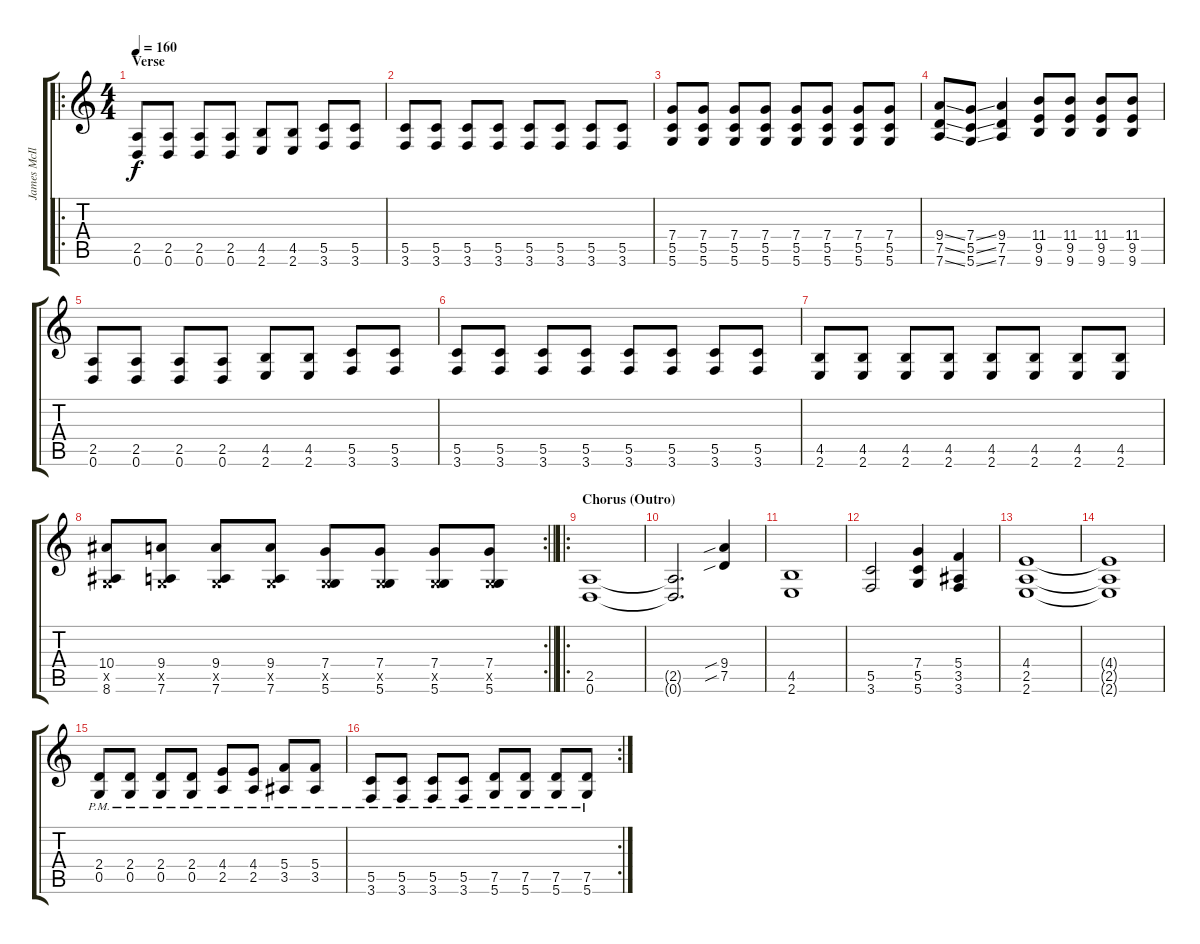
\track ("James McIlroy" "James McIl") {instrument distortionguitar}
\staff {score tabs}
\tuning (D4 A3 F3 C3 G2 D2) {hide}
\ro
\ts (4 4)
\section ("" "Verse")
\tempo 160
\clef g2
\ks c
(2.5 0.6).8{dy f} (2.5 0.6).8 (2.5 0.6).8 (2.5 0.6).8 (4.5 2.6).8 (4.5 2.6).8 (5.5 3.6).8 (5.5 3.6).8 |
(5.5 3.6).8 (5.5 3.6).8 (5.5 3.6).8 (5.5 3.6).8 (5.5 3.6).8 (5.5 3.6).8 (5.5 3.6).8 (5.5 3.6).8 |
(7.4 5.5 5.6).8 (7.4 5.5 5.6).8 (7.4 5.5 5.6).8 (7.4 5.5 5.6).8 (7.4 5.5 5.6).8 (7.4 5.5 5.6).8 (7.4 5.5 5.6).8 (7.4 5.5 5.6).8 |
(9.4{ss} 7.5{ss} 7.6{ss}).8 (7.4{ss} 5.5{ss} 5.6{ss}).8 (9.4 7.5 7.6).4 (11.4 9.5 9.6).8 (11.4 9.5 9.6).8 (11.4 9.5 9.6).8 (11.4 9.5 9.6).8 |
(2.5 0.6).8 (2.5 0.6).8 (2.5 0.6).8 (2.5 0.6).8 (4.5 2.6).8 (4.5 2.6).8 (5.5 3.6).8 (5.5 3.6).8 |
(5.5 3.6).8 (5.5 3.6).8 (5.5 3.6).8 (5.5 3.6).8 (5.5 3.6).8 (5.5 3.6).8 (5.5 3.6).8 (5.5 3.6).8 |
(4.5 2.6).8 (4.5 2.6).8 (4.5 2.6).8 (4.5 2.6).8 (4.5 2.6).8 (4.5 2.6).8 (4.5 2.6).8 (4.5 2.6).8 |
\rc 2
\barLineRight lightlight
(10.4 0.5{x} 8.6).8 (9.4 0.5{x} 7.6).8 (9.4 0.5{x} 7.6).8 (9.4 0.5{x} 7.6).8 (7.4 0.5{x} 5.6).8 (7.4 0.5{x} 5.6).8 (7.4 0.5{x} 5.6).8 (7.4 0.5{x} 5.6).8 |
\ro
\section ("" "Chorus (Outro)")
(2.5 0.6).1 |
(2.5{t} 0.6{t}).2{d} (9.4{sib} 7.5{sib}).4 |
(4.5 2.6).1 |
(5.5 3.6).2 (7.4 5.5 5.6).4 (5.4 3.5 3.6).4 |
(4.4 2.5 2.6).1 |
(4.4{t} 2.5{t} 2.6{t}).1 |
(2.4{pm} 0.5{pm}).8 (2.4{pm} 0.5{pm}).8 (2.4{pm} 0.5{pm}).8 (2.4{pm} 0.5{pm}).8 (4.4{pm} 2.5{pm}).8 (4.4{pm} 2.5{pm}).8 (5.4{pm} 3.5{pm}).8 (5.4{pm} 3.5{pm}).8 |
\rc 2
(5.5{pm} 3.6{pm}).8 (5.5{pm} 3.6{pm}).8 (5.5{pm} 3.6{pm}).8 (5.5{pm} 3.6{pm}).8 (7.5{pm} 5.6{pm}).8 (7.5{pm} 5.6{pm}).8 (7.5{pm} 5.6{pm}).8 (7.5{pm} 5.6{pm}).8
